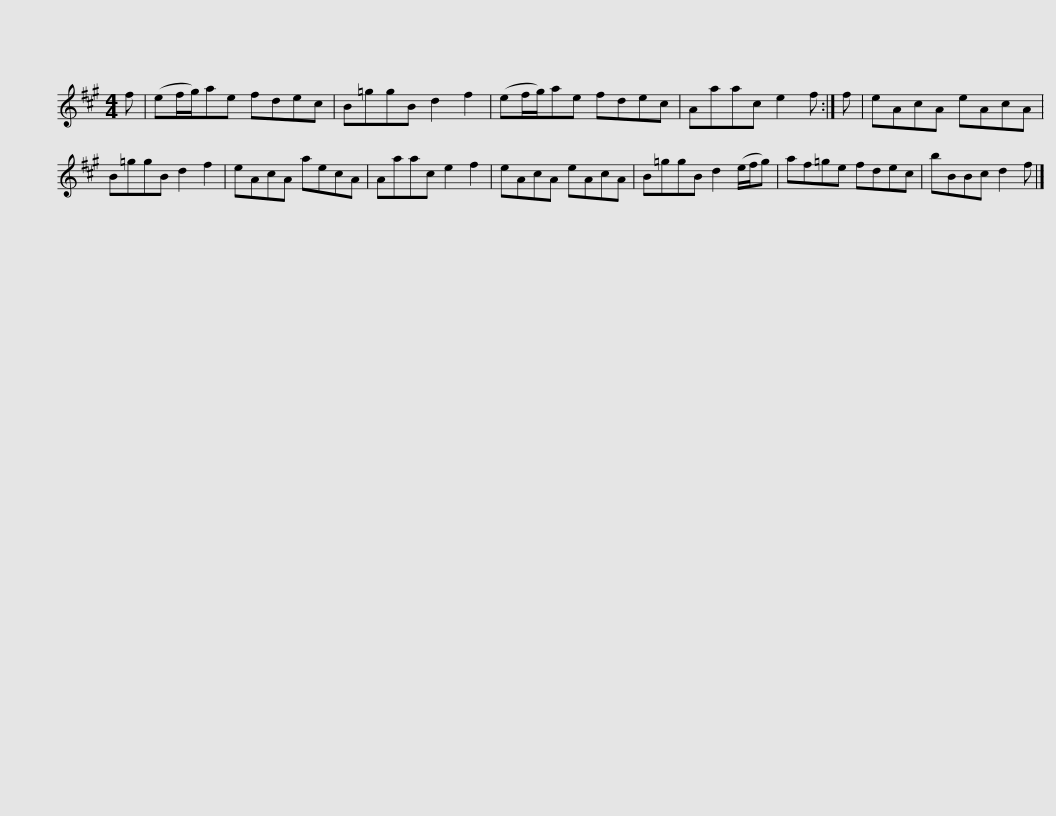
X:1
L:1/8
M:4/4
I:linebreak $
K:A
V:1 treble
V:1
 f | (ef/g/)ae fdec | B=ggB d2 f2 | (ef/g/)ae fdec | Aaac e2 f :| %5
 f | eAcA eAcA |$ B=ggB d2 f2 | eAcA aecA | Aaac e2 f2 | %10
 eAcA eAcA | B=ggB d2 (e/f/g) |$ af=ge fdec | bBBc d2 f |] %14
